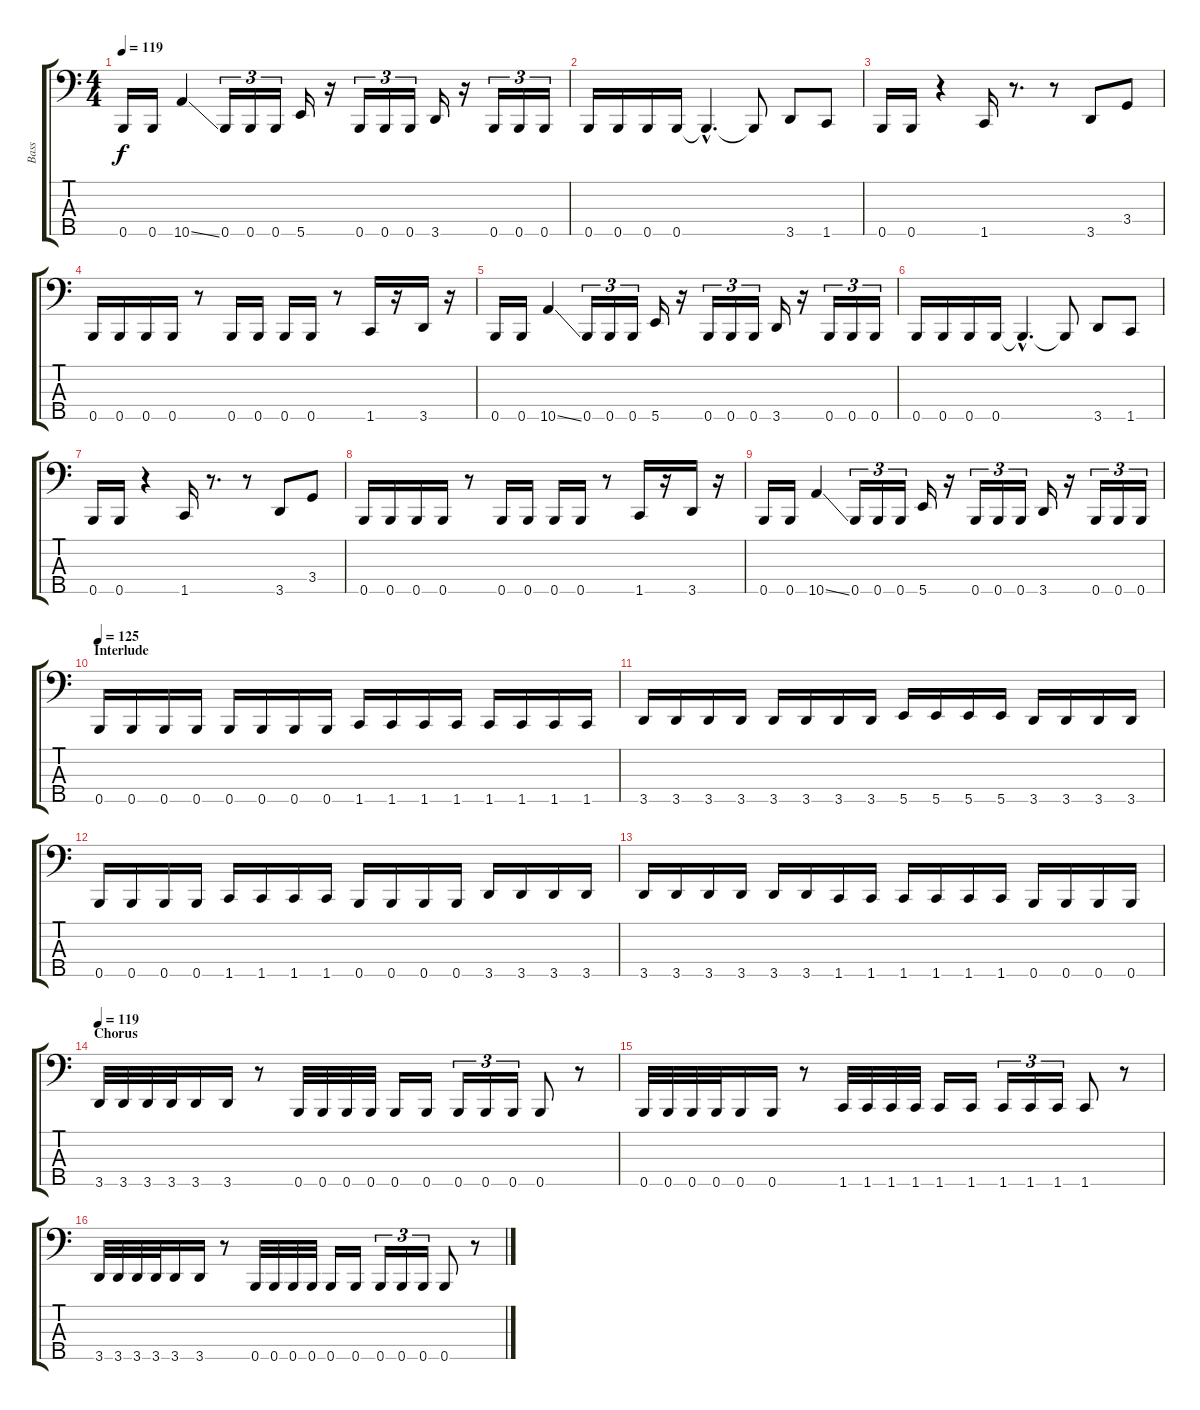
\track ("Bass" "Bass") {instrument electricbasspick}
\staff {score tabs}
\tuning (G2 D2 A1 E1 B0) {hide}
\ts (4 4)
\tempo 119
\clef f4
\ks c
0.5.16{dy f} 0.5.16 10.5{ss}.4 0.5.16{tu (3 2)} 0.5.16{tu (3 2)} 0.5.16{tu (3 2)} 5.5.16 r.16 0.5.16{tu (3 2)} 0.5.16{tu (3 2)} 0.5.16{tu (3 2)} 3.5.16 r.16 0.5.16{tu (3 2)} 0.5.16{tu (3 2)} 0.5.16{tu (3 2)} |
0.5.16 0.5.16 0.5.16 0.5.16 0.5{hac t}.4{d} 0.5{t}.8 3.5.8 1.5.8 |
0.5.16 0.5.16 r.4 1.5.16 r.8{d} r.8 3.5.8 3.4.8 |
0.5.16 0.5.16 0.5.16 0.5.16 r.8 0.5.16 0.5.16 0.5.16 0.5.16 r.8 1.5.16 r.16 3.5.16 r.16 |
0.5.16 0.5.16 10.5{ss}.4 0.5.16{tu (3 2)} 0.5.16{tu (3 2)} 0.5.16{tu (3 2)} 5.5.16 r.16 0.5.16{tu (3 2)} 0.5.16{tu (3 2)} 0.5.16{tu (3 2)} 3.5.16 r.16 0.5.16{tu (3 2)} 0.5.16{tu (3 2)} 0.5.16{tu (3 2)} |
0.5.16 0.5.16 0.5.16 0.5.16 0.5{hac t}.4{d} 0.5{t}.8 3.5.8 1.5.8 |
0.5.16 0.5.16 r.4 1.5.16 r.8{d} r.8 3.5.8 3.4.8 |
0.5.16 0.5.16 0.5.16 0.5.16 r.8 0.5.16 0.5.16 0.5.16 0.5.16 r.8 1.5.16 r.16 3.5.16 r.16 |
0.5.16 0.5.16 10.5{ss}.4 0.5.16{tu (3 2)} 0.5.16{tu (3 2)} 0.5.16{tu (3 2)} 5.5.16 r.16 0.5.16{tu (3 2)} 0.5.16{tu (3 2)} 0.5.16{tu (3 2)} 3.5.16 r.16 0.5.16{tu (3 2)} 0.5.16{tu (3 2)} 0.5.16{tu (3 2)} |
\section ("" "Interlude")
\tempo 125
0.5.16 0.5.16 0.5.16 0.5.16 0.5.16 0.5.16 0.5.16 0.5.16 1.5.16 1.5.16 1.5.16 1.5.16 1.5.16 1.5.16 1.5.16 1.5.16 |
3.5.16 3.5.16 3.5.16 3.5.16 3.5.16 3.5.16 3.5.16 3.5.16 5.5.16 5.5.16 5.5.16 5.5.16 3.5.16 3.5.16 3.5.16 3.5.16 |
0.5.16 0.5.16 0.5.16 0.5.16 1.5.16 1.5.16 1.5.16 1.5.16 0.5.16 0.5.16 0.5.16 0.5.16 3.5.16 3.5.16 3.5.16 3.5.16 |
3.5.16 3.5.16 3.5.16 3.5.16 3.5.16 3.5.16 1.5.16 1.5.16 1.5.16 1.5.16 1.5.16 1.5.16 0.5.16 0.5.16 0.5.16 0.5.16 |
\section ("" "Chorus")
\tempo 119
3.5.32 3.5.32 3.5.32 3.5.32 3.5.16 3.5.16 r.8 0.5.32 0.5.32 0.5.32 0.5.32 0.5.16 0.5.16 0.5.16{tu (3 2)} 0.5.16{tu (3 2)} 0.5.16{tu (3 2)} 0.5.8 r.8 |
0.5.32 0.5.32 0.5.32 0.5.32 0.5.16 0.5.16 r.8 1.5.32 1.5.32 1.5.32 1.5.32 1.5.16 1.5.16 1.5.16{tu (3 2)} 1.5.16{tu (3 2)} 1.5.16{tu (3 2)} 1.5.8 r.8 |
3.5.32 3.5.32 3.5.32 3.5.32 3.5.16 3.5.16 r.8 0.5.32 0.5.32 0.5.32 0.5.32 0.5.16 0.5.16 0.5.16{tu (3 2)} 0.5.16{tu (3 2)} 0.5.16{tu (3 2)} 0.5.8 r.8
